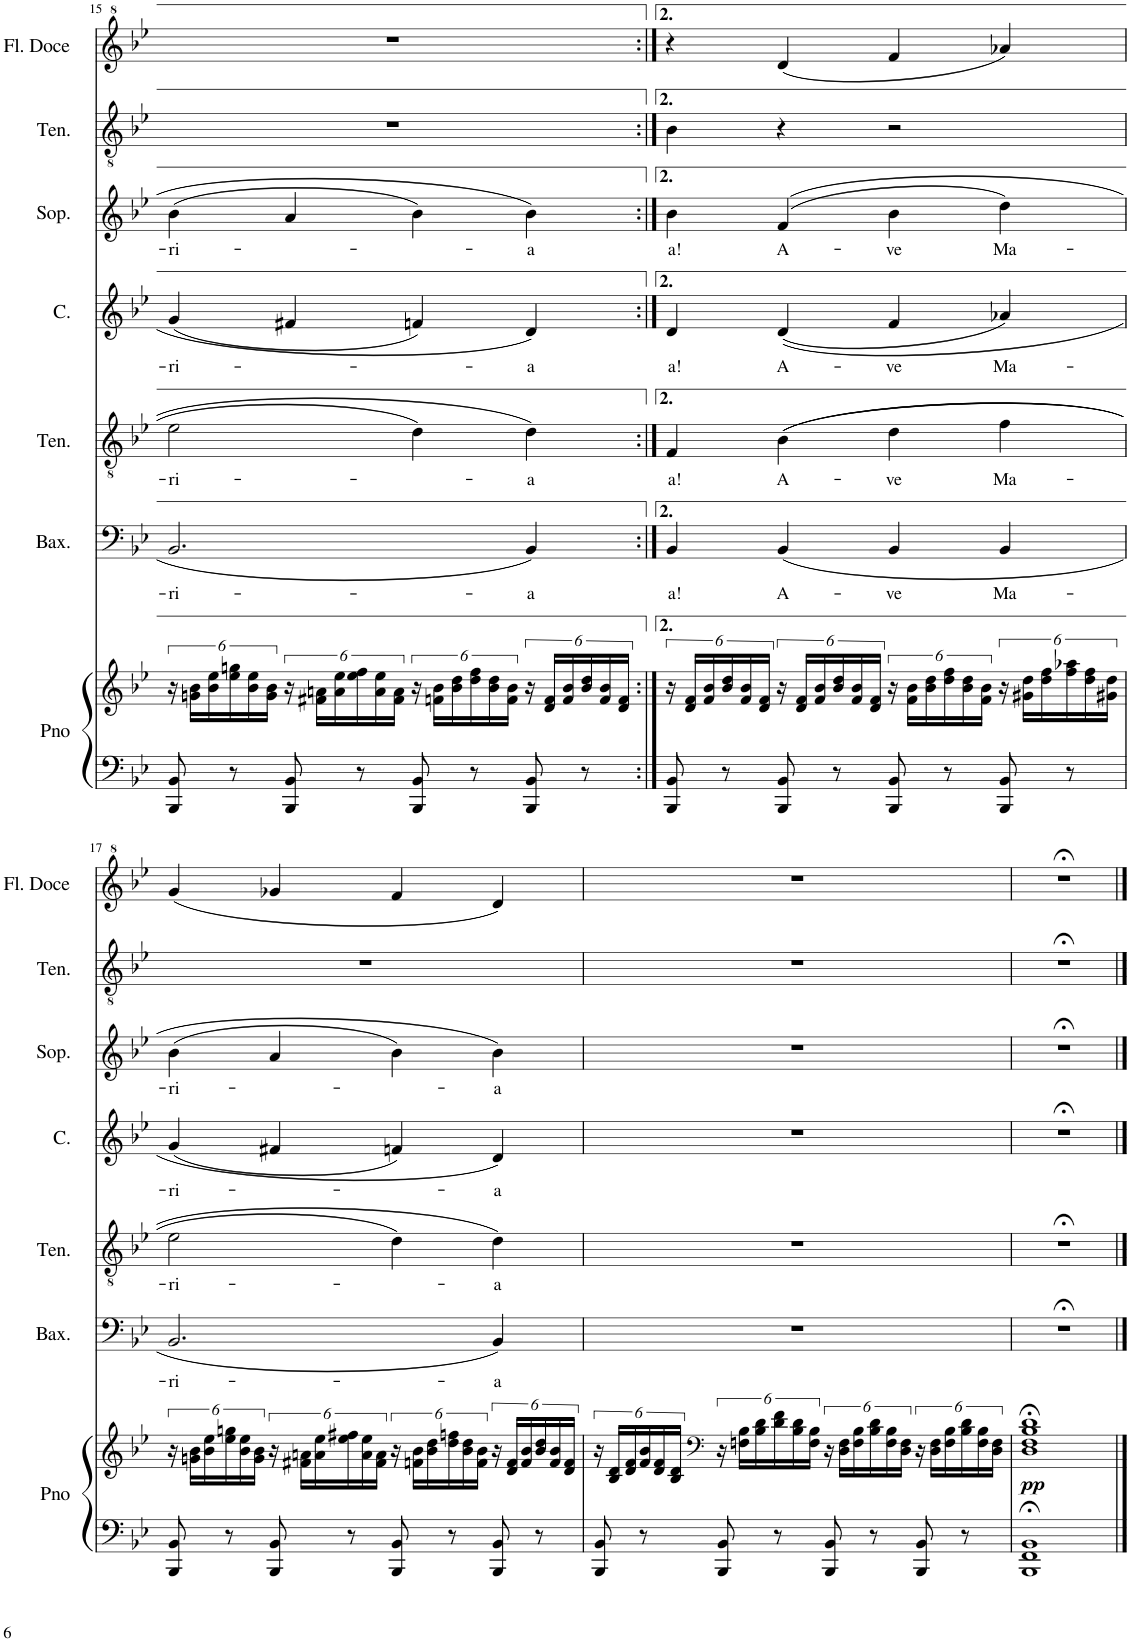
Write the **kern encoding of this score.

**kern	**kern	**dynam	**kern	**text	**kern	**text	**kern	**text	**kern	**text	**kern	**kern
*part7	*part7	*part7	*part6	*part6	*part5	*part5	*part4	*part4	*part3	*part3	*part2	*part1
*staff8	*staff7	*staff7/8	*staff6	*staff6	*staff5	*staff5	*staff4	*staff4	*staff3	*staff3	*staff2	*staff1
*I"Piano	*	*	*I"Baixo	*	*I"Tenor	*	*I"Contralto	*	*I"Soprano	*	*I"Tenor	*I"Flauta Doce
*I'Pno	*	*	*I'Bax.	*	*I'Ten.	*	*I'C.	*	*I'Sop.	*	*I'Ten.	*I'Fl. Doce
!!LO:PB:g=z
*clefF4	*clefG2	*	*clefF4	*	*clefGv2	*	*clefG2	*	*clefG2	*	*clefGv2	*clefG^2
*k[b-e-]	*k[b-e-]	*	*k[b-e-]	*	*k[b-e-]	*	*k[b-e-]	*	*k[b-e-]	*	*k[b-e-]	*k[b-e-]
*M4/4	*M4/4	*	*M4/4	*	*M4/4	*	*M4/4	*	*M4/4	*	*M4/4	*M4/4
*met(c)	*met(c)	*	*met(c)	*	*met(c)	*	*met(c)	*	*met(c)	*	*met(c)	*met(c)
=15	=15	=15	=15	=15	=15	=15	=15	=15	=15	=15	=15	=15
!	!	!	!	!LO:LY:b	!	!LO:LY:b	!	!LO:LY:b	!	!LO:LY:b	!	!
8BBB-/ 8BB-/	24r	.	2.BB-/	-ri-	2e-\	-ri-	(4g/	-ri-	(4b-\	-ri-	1r	1r
.	24gn\ 24b-\LL	.	.	.	.	.	.	.	.	.	.	.
.	24b-\ 24ee-\	.	.	.	.	.	.	.	.	.	.	.
8r	24ee-\ 24ggn\	.	.	.	.	.	.	.	.	.	.	.
.	24b-\ 24ee-\	.	.	.	.	.	.	.	.	.	.	.
.	24g\ 24b-\JJ	.	.	.	.	.	.	.	.	.	.	.
8BBB-/ 8BB-/	24r	.	.	.	.	.	4f#X/	.	4a/	.	.	.
.	24f#X\ 24an\LL	.	.	.	.	.	.	.	.	.	.	.
.	24a\ 24ee-\	.	.	.	.	.	.	.	.	.	.	.
8r	24ee-\ 24ff\	.	.	.	.	.	.	.	.	.	.	.
.	24a\ 24ee-\	.	.	.	.	.	.	.	.	.	.	.
.	24f#\ 24a\JJ	.	.	.	.	.	.	.	.	.	.	.
8BBB-/ 8BB-/	24r	.	.	.	4d\	.	4fn/)	.	4b-\)	.	.	.
.	24fn\ 24b-\LL	.	.	.	.	.	.	.	.	.	.	.
.	24b-\ 24dd\	.	.	.	.	.	.	.	.	.	.	.
8r	24dd\ 24ff\	.	.	.	.	.	.	.	.	.	.	.
.	24b-\ 24dd\	.	.	.	.	.	.	.	.	.	.	.
.	24f\ 24b-\JJ	.	.	.	.	.	.	.	.	.	.	.
!	!	!	!	!LO:LY:b	!	!LO:LY:b	!	!LO:LY:b	!	!LO:LY:b	!	!
8BBB-/ 8BB-/	24r	.	4BB-/	-a	4d\	-a	4d/	-a	4b-\	-a	.	.
.	24d/ 24f/LL	.	.	.	.	.	.	.	.	.	.	.
.	24f/ 24b-/	.	.	.	.	.	.	.	.	.	.	.
8r	24b-/ 24dd/	.	.	.	.	.	.	.	.	.	.	.
.	24f/ 24b-/	.	.	.	.	.	.	.	.	.	.	.
.	24d/ 24f/JJ	.	.	.	.	.	.	.	.	.	.	.
=16:|!	=16:|!	=16:|!	=16:|!	=16:|!	=16:|!	=16:|!	=16:|!	=16:|!	=16:|!	=16:|!	=16:|!	=16:|!
!	!	!	!	!LO:LY:b	!	!LO:LY:b	!	!LO:LY:b	!	!LO:LY:b	!	!
8BBB-/ 8BB-/	24r	.	4BB-/	a!	4F/	a!	4d/	a!	4b-\	a!	4B-\	4r
.	24d/ 24f/LL	.	.	.	.	.	.	.	.	.	.	.
.	24f/ 24b-/	.	.	.	.	.	.	.	.	.	.	.
8r	24b-/ 24dd/	.	.	.	.	.	.	.	.	.	.	.
.	24f/ 24b-/	.	.	.	.	.	.	.	.	.	.	.
.	24d/ 24f/JJ	.	.	.	.	.	.	.	.	.	.	.
!	!	!	!	!LO:LY:b	!	!LO:LY:b	!	!LO:LY:b	!	!LO:LY:b	!	!
8BBB-/ 8BB-/	24r	.	(<4BB-/	A-	((4B-\	A-	((4d/	A-	((4f/	A-	4r	(4dd/
.	24d/ 24f/LL	.	.	.	.	.	.	.	.	.	.	.
.	24f/ 24b-/	.	.	.	.	.	.	.	.	.	.	.
8r	24b-/ 24dd/	.	.	.	.	.	.	.	.	.	.	.
.	24f/ 24b-/	.	.	.	.	.	.	.	.	.	.	.
.	24d/ 24f/JJ	.	.	.	.	.	.	.	.	.	.	.
!	!	!	!	!LO:LY:b	!	!LO:LY:b	!	!LO:LY:b	!	!LO:LY:b	!	!
8BBB-/ 8BB-/	24r	.	4BB-/	-ve	4d\	-ve	4f/	-ve	4b-\	-ve	2r	4ff/
.	24f\ 24b-\LL	.	.	.	.	.	.	.	.	.	.	.
.	24b-\ 24dd\	.	.	.	.	.	.	.	.	.	.	.
8r	24dd\ 24ff\	.	.	.	.	.	.	.	.	.	.	.
.	24b-\ 24dd\	.	.	.	.	.	.	.	.	.	.	.
.	24f\ 24b-\JJ	.	.	.	.	.	.	.	.	.	.	.
!	!	!	!	!LO:LY:b	!	!LO:LY:b	!	!LO:LY:b	!	!LO:LY:b	!	!
8BBB-/ 8BB-/	24r	.	4BB-/	Ma-	4f\	Ma-	4a-X/)	Ma-	4dd\)	Ma-	.	4aa-X/)
.	24g#X\ 24dd\LL	.	.	.	.	.	.	.	.	.	.	.
.	24dd\ 24ff\	.	.	.	.	.	.	.	.	.	.	.
8r	24ff\ 24aa-X\	.	.	.	.	.	.	.	.	.	.	.
.	24dd\ 24ff\	.	.	.	.	.	.	.	.	.	.	.
.	24g#X\ 24dd\JJ	.	.	.	.	.	.	.	.	.	.	.
!!LO:LB:g=z
=17	=17	=17	=17	=17	=17	=17	=17	=17	=17	=17	=17	=17
!	!	!	!	!LO:LY:b	!	!LO:LY:b	!	!LO:LY:b	!	!LO:LY:b	!	!
8BBB-/ 8BB-/	24r	.	2.BB-/	-ri-	2e-\	-ri-	(4g/	-ri-	(4b-\	-ri-	1r	(4gg/
.	24gn\ 24b-\LL	.	.	.	.	.	.	.	.	.	.	.
.	24b-\ 24ee-\	.	.	.	.	.	.	.	.	.	.	.
8r	24ee-\ 24ggn\	.	.	.	.	.	.	.	.	.	.	.
.	24b-\ 24ee-\	.	.	.	.	.	.	.	.	.	.	.
.	24g\ 24b-\JJ	.	.	.	.	.	.	.	.	.	.	.
8BBB-/ 8BB-/	24r	.	.	.	.	.	4f#X/	.	4a/	.	.	4gg-X/
.	24f#X\ 24an\LL	.	.	.	.	.	.	.	.	.	.	.
.	24a\ 24ee-\	.	.	.	.	.	.	.	.	.	.	.
8r	24ee-\ 24ff#X\	.	.	.	.	.	.	.	.	.	.	.
.	24a\ 24ee-\	.	.	.	.	.	.	.	.	.	.	.
.	24f#\ 24a\JJ	.	.	.	.	.	.	.	.	.	.	.
8BBB-/ 8BB-/	24r	.	.	.	4d\)	.	4fn/)	.	4b-\)	.	.	4ff/
.	24fn\ 24b-\LL	.	.	.	.	.	.	.	.	.	.	.
.	24b-\ 24dd\	.	.	.	.	.	.	.	.	.	.	.
8r	24dd\ 24ffn\	.	.	.	.	.	.	.	.	.	.	.
.	24b-\ 24dd\	.	.	.	.	.	.	.	.	.	.	.
.	24f\ 24b-\JJ	.	.	.	.	.	.	.	.	.	.	.
!	!	!	!	!LO:LY:b	!	!LO:LY:b	!	!LO:LY:b	!	!LO:LY:b	!	!
8BBB-/ 8BB-/	24r	.	4BB-/)	-a	4d\)	-a	4d/)	-a	4b-\)	-a	.	4dd/)
.	24d/ 24f/LL	.	.	.	.	.	.	.	.	.	.	.
.	24f/ 24b-/	.	.	.	.	.	.	.	.	.	.	.
8r	24b-/ 24dd/	.	.	.	.	.	.	.	.	.	.	.
.	24f/ 24b-/	.	.	.	.	.	.	.	.	.	.	.
.	24d/ 24f/JJ	.	.	.	.	.	.	.	.	.	.	.
=18	=18	=18	=18	=18	=18	=18	=18	=18	=18	=18	=18	=18
8BBB-/ 8BB-/	24r	.	1r	.	1r	.	1r	.	1r	.	1r	1r
.	24B-/ 24d/LL	.	.	.	.	.	.	.	.	.	.	.
.	24d/ 24f/	.	.	.	.	.	.	.	.	.	.	.
8r	24f/ 24b-/	.	.	.	.	.	.	.	.	.	.	.
.	24d/ 24f/	.	.	.	.	.	.	.	.	.	.	.
.	24B-/ 24d/JJ	.	.	.	.	.	.	.	.	.	.	.
*	*clefF4	*	*	*	*	*	*	*	*	*	*	*
8BBB-/ 8BB-/	24r	.	.	.	.	.	.	.	.	.	.	.
.	24Fn\ 24B-\LL	.	.	.	.	.	.	.	.	.	.	.
.	24B-\ 24d\	.	.	.	.	.	.	.	.	.	.	.
8r	24d\ 24f\	.	.	.	.	.	.	.	.	.	.	.
.	24B-\ 24d\	.	.	.	.	.	.	.	.	.	.	.
.	24F\ 24B-\JJ	.	.	.	.	.	.	.	.	.	.	.
8BBB-/ 8BB-/	24r	.	.	.	.	.	.	.	.	.	.	.
.	24D\ 24F\LL	.	.	.	.	.	.	.	.	.	.	.
.	24F\ 24B-\	.	.	.	.	.	.	.	.	.	.	.
8r	24B-\ 24d\	.	.	.	.	.	.	.	.	.	.	.
.	24F\ 24B-\	.	.	.	.	.	.	.	.	.	.	.
.	24D\ 24F\JJ	.	.	.	.	.	.	.	.	.	.	.
8BBB-/ 8BB-/	24r	.	.	.	.	.	.	.	.	.	.	.
.	24D\ 24F\LL	.	.	.	.	.	.	.	.	.	.	.
.	24F\ 24B-\	.	.	.	.	.	.	.	.	.	.	.
8r	24B-\ 24d\	.	.	.	.	.	.	.	.	.	.	.
.	24F\ 24B-\	.	.	.	.	.	.	.	.	.	.	.
.	24D\ 24F\JJ	.	.	.	.	.	.	.	.	.	.	.
=19	=19	=19	=19	=19	=19	=19	=19	=19	=19	=19	=19	=19
!	!	!LO:DY:b	!	!	!	!	!	!	!	!	!	!
1BBB-;< 1FF;< 1BB-;<	1D;< 1F;< 1B-;< 1d;<	pp	1r;<	.	1r;<	.	1r;<	.	1r;<	.	1r;<	1r;<
==	==	==	==	==	==	==	==	==	==	==	==	==
*-	*-	*-	*-	*-	*-	*-	*-	*-	*-	*-	*-	*-
